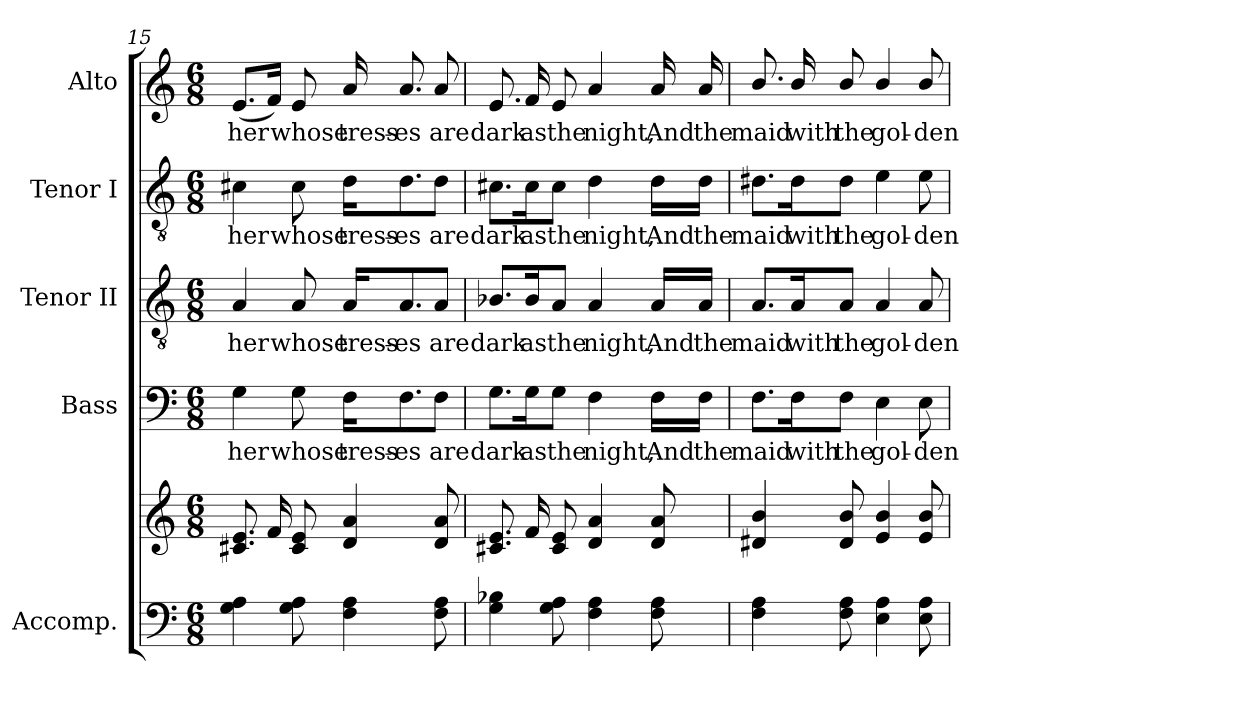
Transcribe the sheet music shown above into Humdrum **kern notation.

**kern	**kern	**kern	**text	**kern	**text	**kern	**text	**kern	**text
*part5	*part5	*part4	*part4	*part3	*part3	*part2	*part2	*part1	*part1
*staff6	*staff5	*staff4	*staff4	*staff3	*staff3	*staff2	*staff2	*staff1	*staff1
*I"Accomp.	*	*I"Bass	*	*I"Tenor II	*	*I"Tenor I	*	*I"Alto	*
*	*	*I'B	*	*I'T II	*	*I'T I	*	*I'A	*
*clefF4	*clefG2	*clefF4	*	*clefGv2	*	*clefGv2	*	*clefG2	*
*k[]	*k[]	*k[]	*	*k[]	*	*k[]	*	*k[]	*
*C:	*C:	*C:	*	*C:	*	*C:	*	*C:	*
*M6/8	*M6/8	*M6/8	*	*M6/8	*	*M6/8	*	*M6/8	*
=15	=15	=15	=15	=15	=15	=15	=15	=15	=15
!	!	!	!LO:LY:b	!	!LO:LY:b	!	!LO:LY:b	!	!LO:LY:b
4G 4A	8.c#X 8.eL	4G	her	4A	her	4c#X	her	(<8.eL	her
.	16fL	.	.	.	.	.	.	16fJ)	.
!	!	!	!LO:LY:b	!	!LO:LY:b	!	!LO:LY:b	!	!LO:LY:b
8G 8A	8c# 8eJ	8G	whose	8A	whose	8c#	whose	8e	whose
!	!	!	!LO:LY:b	!	!LO:LY:b	!	!LO:LY:b	!	!LO:LY:b
4F 4A	4d 4a	16F\KL	tress-	16A/KL	tress-	16d\KL	tress-	16a	tress-
!	!	!	!LO:LY:b	!	!LO:LY:b	!	!LO:LY:b	!	!LO:LY:b
.	.	8.F\	-es	8.A/	-es	8.d\	-es	8.a	-es
!	!	!	!LO:LY:b	!	!LO:LY:b	!	!LO:LY:b	!	!LO:LY:b
8F 8A	8d 8a	8F\J	are	8A/J	are	8d\J	are	8a	are
=16	=16	=16	=16	=16	=16	=16	=16	=16	=16
!	!	!	!LO:LY:b	!	!LO:LY:b	!	!LO:LY:b	!	!LO:LY:b
4G 4B-X	8.c#X 8.eL	8.G\L	dark	8.B-X/L	dark	8.c#X\L	dark	8.e	dark
!	!	!	!LO:LY:b	!	!LO:LY:b	!	!LO:LY:b	!	!LO:LY:b
.	16fL	16G\K	as	16B-/K	as	16c#\K	as	16f	as
!	!	!	!LO:LY:b	!	!LO:LY:b	!	!LO:LY:b	!	!LO:LY:b
8G 8A	8c# 8eJ	8G\J	the	8A/J	the	8c#\J	the	8e	the
!	!	!	!LO:LY:b	!	!LO:LY:b	!	!LO:LY:b	!	!LO:LY:b
4F 4A	4d 4a	4F	night,	4A	night,	4d	night,	4a	night,
!	!	!	!LO:LY:b	!	!LO:LY:b	!	!LO:LY:b	!	!LO:LY:b
8F 8A	8d 8a	16F\LL	And	16A/LL	And	16d\LL	And	16a	And
!	!	!	!LO:LY:b	!	!LO:LY:b	!	!LO:LY:b	!	!LO:LY:b
.	.	16F\JJ	the	16A/JJ	the	16d\JJ	the	16a	the
=17	=17	=17	=17	=17	=17	=17	=17	=17	=17
!	!	!	!LO:LY:b	!	!LO:LY:b	!	!LO:LY:b	!	!LO:LY:b
4F 4A	4d#X 4b	8.F\L	maid	8.A/L	maid	8.d#X\L	maid	8.b/	maid
!	!	!	!LO:LY:b	!	!LO:LY:b	!	!LO:LY:b	!	!LO:LY:b
.	.	16F\K	with	16A/K	with	16d#\K	with	16b/	with
!	!	!	!LO:LY:b	!	!LO:LY:b	!	!LO:LY:b	!	!LO:LY:b
8F 8A	8d# 8b	8F\J	the	8A/J	the	8d#\J	the	8b/	the
!	!	!	!LO:LY:b	!	!LO:LY:b	!	!LO:LY:b	!	!LO:LY:b
4E 4A	4e 4b	4E	gol-	4A	gol-	4e	gol-	4b/	gol-
!	!	!	!LO:LY:b	!	!LO:LY:b	!	!LO:LY:b	!	!LO:LY:b
8E 8A	8e 8b	8E	-den	8A	-den	8e	-den	8b/	-den
=	=	=	=	=	=	=	=	=	=
*-	*-	*-	*-	*-	*-	*-	*-	*-	*-
